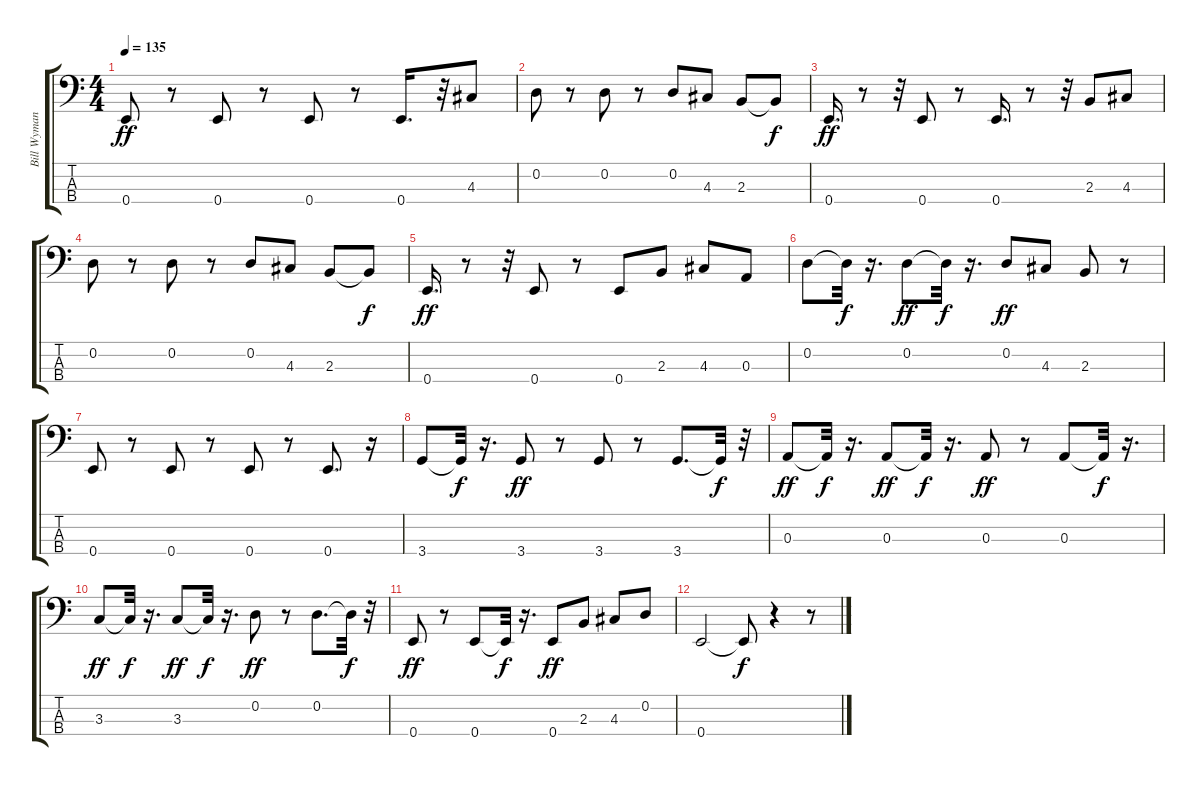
\track ("Bill Wyman - Bass" "Bill Wyman") {instrument electricbassfinger}
\staff {score tabs}
\tuning (G2 D2 A1 E1) {hide}
\ts (4 4)
\tempo 135
\clef f4
\ks c
0.4.8{dy ff} r.8 0.4.8 r.8 0.4.8 r.8 0.4.16{d} r.32 4.3.8 |
0.2.8 r.8 0.2.8 r.8 0.2.8 4.3.8 2.3.8 2.3{t}.8{dy f} |
0.4.16{d dy ff} r.8 r.32 0.4.8 r.8 0.4.16{d} r.8 r.32 2.3.8 4.3.8 |
0.2.8 r.8 0.2.8 r.8 0.2.8 4.3.8 2.3.8 2.3{t}.8{dy f} |
0.4.16{d dy ff} r.8 r.32 0.4.8 r.8 0.4.8 2.3.8 4.3.8 0.3.8 |
0.2.8 0.2{t}.32{dy f} r.16{d} 0.2.8{dy ff} 0.2{t}.32{dy f} r.16{d} 0.2.8{dy ff} 4.3.8 2.3.8 r.8 |
0.4.8 r.8 0.4.8 r.8 0.4.8 r.8 0.4.8{d} r.16 |
3.4.8 3.4{t}.32{dy f} r.16{d} 3.4.8{dy ff} r.8 3.4.8 r.8 3.4.8{d} 3.4{t}.32{dy f} r.32 |
0.3.8{dy ff} 0.3{t}.32{dy f} r.16{d} 0.3.8{dy ff} 0.3{t}.32{dy f} r.16{d} 0.3.8{dy ff} r.8 0.3.8 0.3{t}.32{dy f} r.16{d} |
3.3.8{dy ff} 3.3{t}.32{dy f} r.16{d} 3.3.8{dy ff} 3.3{t}.32{dy f} r.16{d} 0.2.8{dy ff} r.8 0.2.8{d} 0.2{t}.32{dy f} r.32 |
0.4.8{dy ff} r.8 0.4.8 0.4{t}.32{dy f} r.16{d} 0.4.8{dy ff} 2.3.8 4.3.8 0.2.8 |
0.4.2 0.4{t}.8{dy f} r.4 r.8
